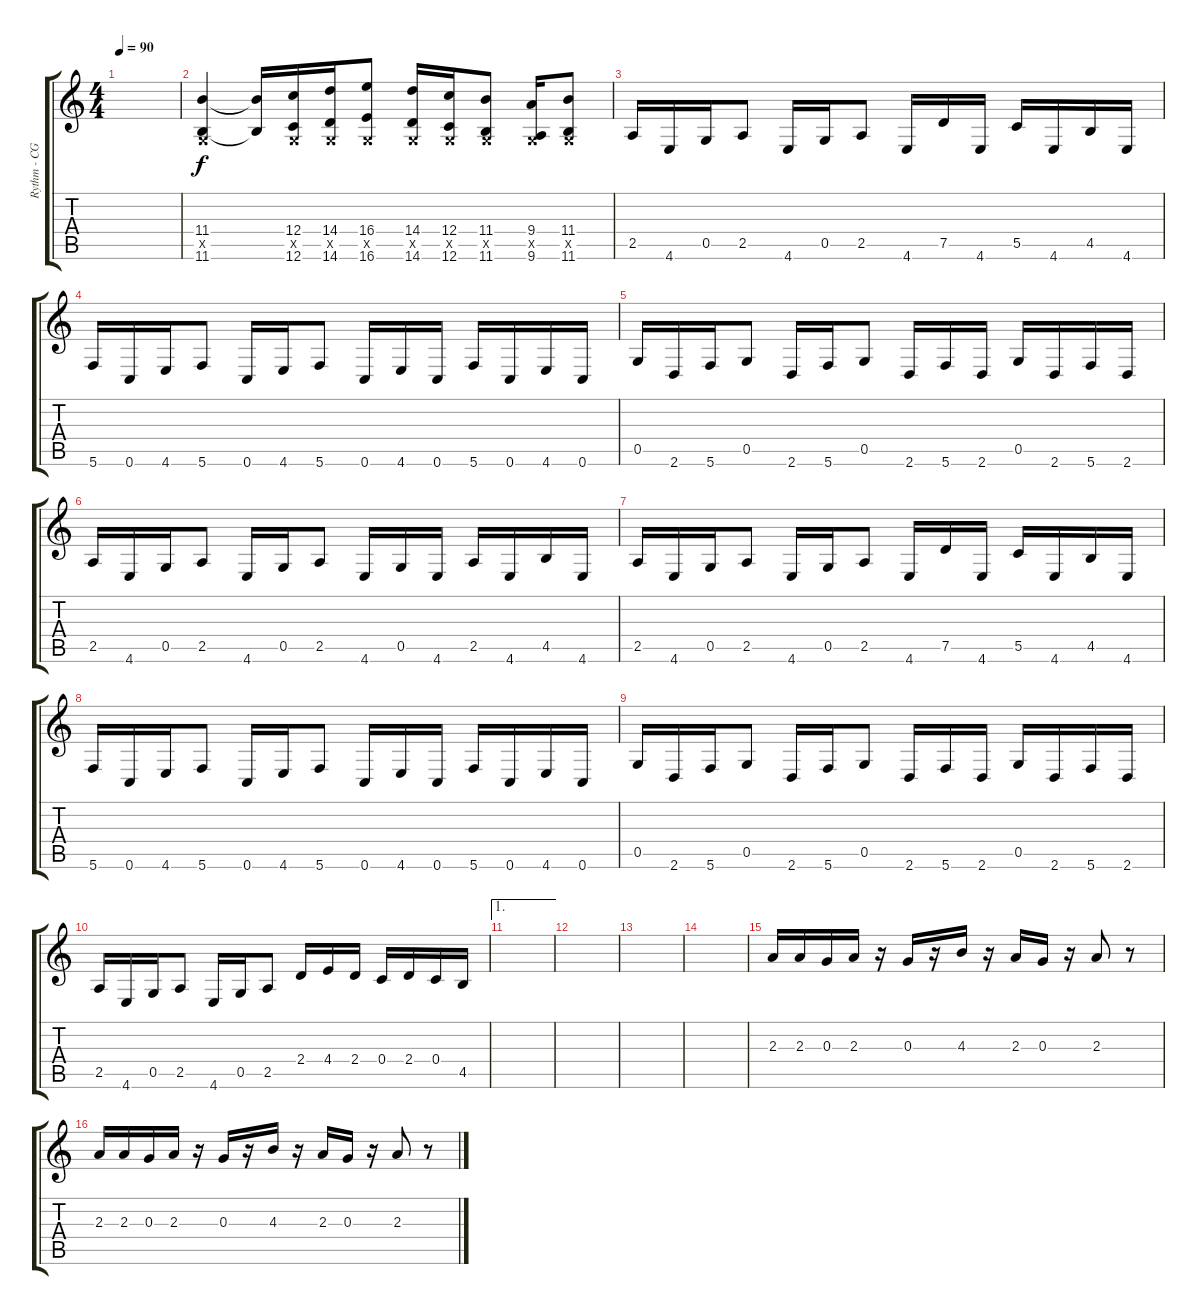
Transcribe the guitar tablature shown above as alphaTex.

\track ("Rythm - CGCGBE" "Rythm - CG") {instrument overdrivenguitar}
\staff {score tabs}
\tuning (E4 B3 G3 C3 G2 C2) {hide}
\ts (4 4)
\tempo 90
\clef g2
\ks c
|
(11.4 0.5{x} 11.6).4 (11.4{t} 11.6{t}).16 (12.4 0.5{x} 12.6).16 (14.4 0.5{x} 14.6).16 (16.4 0.5{x} 16.6).8 (14.4 0.5{x} 14.6).16 (12.4 0.5{x} 12.6).16 (11.4 0.5{x} 11.6).8 (9.4 0.5{x} 9.6).16 (11.4 0.5{x} 11.6).8 |
2.5.16 4.6.16 0.5.16 2.5.8 4.6.16 0.5.16 2.5.8 4.6.16 7.5.16 4.6.16 5.5.16 4.6.16 4.5.16 4.6.16 |
5.6.16 0.6.16 4.6.16 5.6.8 0.6.16 4.6.16 5.6.8 0.6.16 4.6.16 0.6.16 5.6.16 0.6.16 4.6.16 0.6.16 |
0.5.16 2.6.16 5.6.16 0.5.8 2.6.16 5.6.16 0.5.8 2.6.16 5.6.16 2.6.16 0.5.16 2.6.16 5.6.16 2.6.16 |
2.5.16 4.6.16 0.5.16 2.5.8 4.6.16 0.5.16 2.5.8 4.6.16 0.5.16 4.6.16 2.5.16 4.6.16 4.5.16 4.6.16 |
2.5.16 4.6.16 0.5.16 2.5.8 4.6.16 0.5.16 2.5.8 4.6.16 7.5.16 4.6.16 5.5.16 4.6.16 4.5.16 4.6.16 |
5.6.16 0.6.16 4.6.16 5.6.8 0.6.16 4.6.16 5.6.8 0.6.16 4.6.16 0.6.16 5.6.16 0.6.16 4.6.16 0.6.16 |
0.5.16 2.6.16 5.6.16 0.5.8 2.6.16 5.6.16 0.5.8 2.6.16 5.6.16 2.6.16 0.5.16 2.6.16 5.6.16 2.6.16 |
2.5.16 4.6.16 0.5.16 2.5.8 4.6.16 0.5.16 2.5.8 2.4.16 4.4.16 2.4.16 0.4.16 2.4.16 0.4.16 4.5.16 |
\ae 1
|
|
|
|
2.3.16 2.3.16 0.3.16 2.3.16 r.16 0.3.16 r.16 4.3.16 r.16 2.3.16 0.3.16 r.16 2.3.8 r.8 |
2.3.16 2.3.16 0.3.16 2.3.16 r.16 0.3.16 r.16 4.3.16 r.16 2.3.16 0.3.16 r.16 2.3.8 r.8
